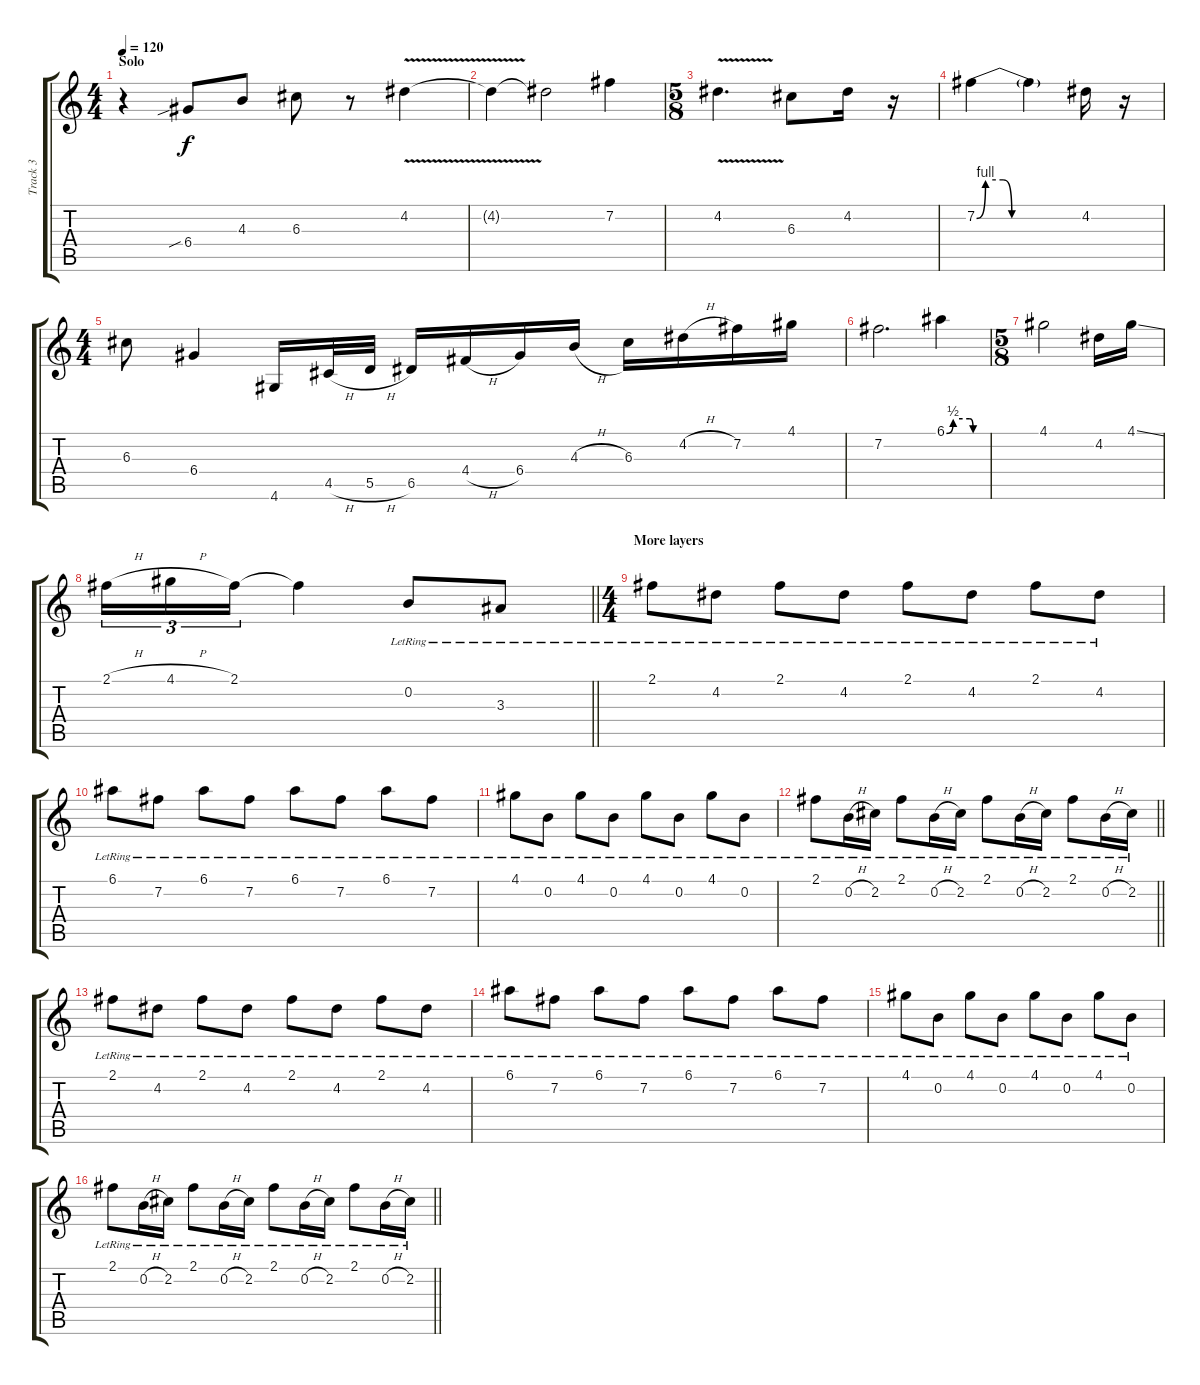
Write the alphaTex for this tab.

\track ("Track 3" "Track 3") {instrument electricguitarjazz}
\staff {score tabs}
\tuning (E4 B3 G3 D3 A2 E2) {hide}
\ts (4 4)
\section ("" "Solo")
\tempo 120
\clef g2
\ks c
r.4{dy f} 6.4{sib}.8 4.3.8 6.3.8 r.8 4.2{v}.4 |
4.2{t}.4 4.2{t}.2 7.2.4 |
\ts (5 8)
4.2{v}.4{d} 6.3.8 4.2.16 r.16 |
7.2{be (custom 0 0 5 4 15 4 20 0 60 0)}.4 7.2{t}.4 4.2.16 r.16 |
\ts (4 4)
6.3.8 6.4.4 4.6.16 4.5{h}.32 5.5{h}.32 6.5.16 4.4{h}.16 6.4.16 4.3{h}.16 6.3.16 4.2{h}.16 7.2.16 4.1.16 |
7.2.2{d} 6.1{be (custom 0 0 10 2 35 2 40 0 60 0)}.4 |
\ts (5 8)
4.1.2 4.2.16 4.1{ss}.16 |
\barLineRight lightlight
2.1{h}.16{tu (3 2)} 4.1{h}.16{tu (3 2)} 2.1.16{tu (3 2)} 2.1{t}.4 0.2{lr}.8 3.3{lr}.8 |
\ts (4 4)
\section ("" "More layers")
2.1{lr}.8 4.2{lr}.8 2.1{lr}.8 4.2{lr}.8 2.1{lr}.8 4.2{lr}.8 2.1{lr}.8 4.2{lr}.8 |
6.1{lr}.8 7.2{lr}.8 6.1{lr}.8 7.2{lr}.8 6.1{lr}.8 7.2{lr}.8 6.1{lr}.8 7.2{lr}.8 |
4.1{lr}.8 0.2{lr}.8 4.1{lr}.8 0.2{lr}.8 4.1{lr}.8 0.2{lr}.8 4.1{lr}.8 0.2{lr}.8 |
\barLineRight lightlight
2.1{lr}.8 0.2{h lr}.16 2.2{lr}.16 2.1{lr}.8 0.2{h lr}.16 2.2{lr}.16 2.1{lr}.8 0.2{h lr}.16 2.2{lr}.16 2.1{lr}.8 0.2{h lr}.16 2.2{lr}.16 |
2.1{lr}.8 4.2{lr}.8 2.1{lr}.8 4.2{lr}.8 2.1{lr}.8 4.2{lr}.8 2.1{lr}.8 4.2{lr}.8 |
6.1{lr}.8 7.2{lr}.8 6.1{lr}.8 7.2{lr}.8 6.1{lr}.8 7.2{lr}.8 6.1{lr}.8 7.2{lr}.8 |
4.1{lr}.8 0.2{lr}.8 4.1{lr}.8 0.2{lr}.8 4.1{lr}.8 0.2{lr}.8 4.1{lr}.8 0.2{lr}.8 |
\barLineRight lightlight
2.1{lr}.8 0.2{h lr}.16 2.2{lr}.16 2.1{lr}.8 0.2{h lr}.16 2.2{lr}.16 2.1{lr}.8 0.2{h lr}.16 2.2{lr}.16 2.1{lr}.8 0.2{h lr}.16 2.2{lr}.16
